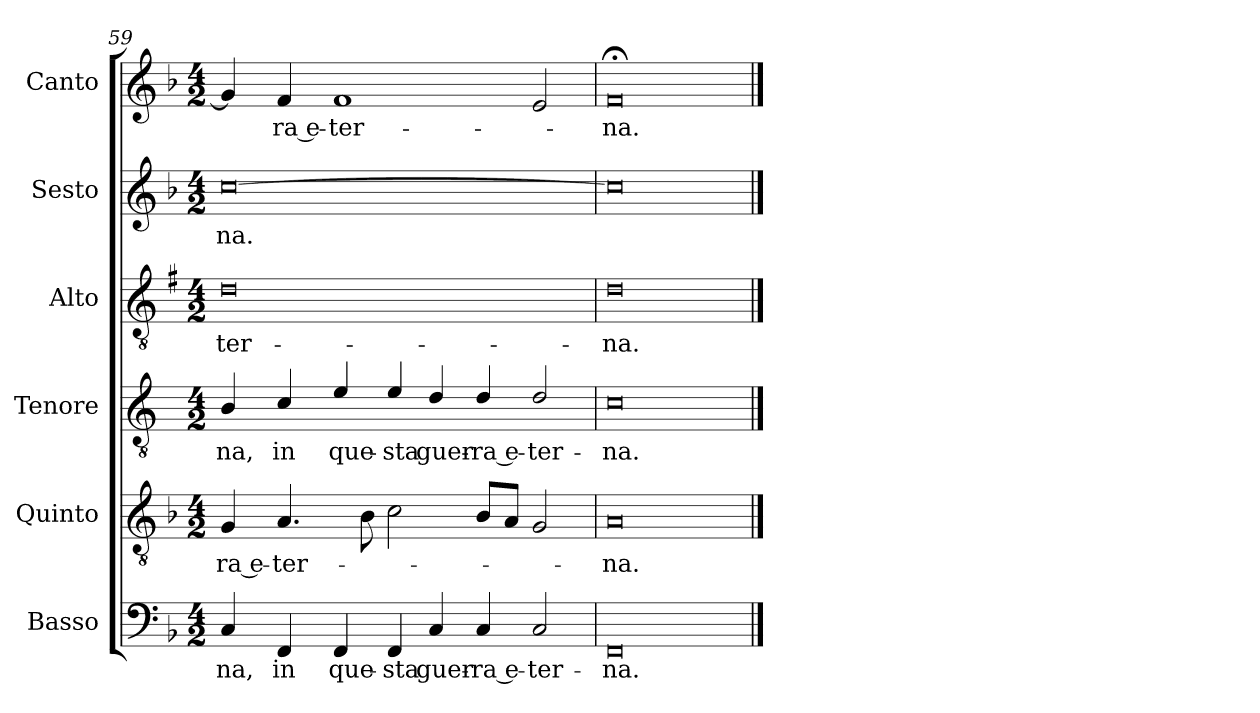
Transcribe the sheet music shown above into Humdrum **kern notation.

**kern	**text	**kern	**text	**kern	**text	**kern	**text	**kern	**text	**kern	**text
*part6	*part6	*part5	*part5	*part4	*part4	*part3	*part3	*part2	*part2	*part1	*part1
*staff6	*staff6	*staff5	*staff5	*staff4	*staff4	*staff3	*staff3	*staff2	*staff2	*staff1	*staff1
*I"Basso	*	*I"Quinto	*	*I"Tenore	*	*I"Alto	*	*I"Sesto	*	*I"Canto	*
*I'B	*	*	*	*I'T	*	*I'A	*	*	*	*	*
*clefF4	*	*clefGv2	*	*clefGv2	*	*clefGv2	*	*clefG2	*	*clefG2	*
*	*	*	*	*ITrd4c7	*	*ITrd1c2	*	*	*	*	*
*k[b-]	*	*k[b-]	*	*k[b-]	*	*k[b-]	*	*k[b-]	*	*k[b-]	*
*F:	*	*F:	*	*F:	*	*F:	*	*F:	*	*F:	*
*M4/2	*	*M4/2	*	*M4/2	*	*M4/2	*	*M4/2	*	*M4/2	*
=59	=59	=59	=59	=59	=59	=59	=59	=59	=59	=59	=59
!	!LO:LY:b	!	!LO:LY:b	!	!LO:LY:b	!	!LO:LY:b	!	!LO:LY:b	!	!
4C/	-na,	4G/	-ra e-	4E/	-na,	0c	-ter-	[0cc	-na.	4g/]	.
!	!LO:LY:b	!	!LO:LY:b	!	!LO:LY:b	!	!	!	!	!	!LO:LY:b
4FF/	in	4.A/	-ter-	4F/	in	.	.	.	.	4f/	-ra e-
!	!LO:LY:b	!	!	!	!LO:LY:b	!	!	!	!	!	!LO:LY:b
4FF/	que-	.	.	4A/	que-	.	.	.	.	1f	-ter-
.	.	8B-\	.	.	.	.	.	.	.	.	.
!	!LO:LY:b	!	!	!	!LO:LY:b	!	!	!	!	!	!
4FF/	-sta	2c\	.	4A/	-sta	.	.	.	.	.	.
!	!LO:LY:b	!	!	!	!LO:LY:b	!	!	!	!	!	!
4C/	guer-	.	.	4G/	guer-	.	.	.	.	.	.
!	!LO:LY:b	!	!	!	!LO:LY:b	!	!	!	!	!	!
4C/	-ra e-	8B-/L	.	4G/	-ra e-	.	.	.	.	.	.
.	.	8A/J	.	.	.	.	.	.	.	.	.
!	!LO:LY:b	!	!	!	!LO:LY:b	!	!	!	!	!	!
2C/	-ter-	2G/	.	2G/	-ter-	.	.	.	.	2e/	.
=60	=60	=60	=60	=60	=60	=60	=60	=60	=60	=60	=60
!	!LO:LY:b	!	!LO:LY:b	!	!LO:LY:b	!	!LO:LY:b	!	!	!	!LO:LY:b
0FF	-na.	0A	-na.	0F	-na.	0c	-na.	0cc]	.	0f;<	-na.
==	==	==	==	==	==	==	==	==	==	==	==
*-	*-	*-	*-	*-	*-	*-	*-	*-	*-	*-	*-
